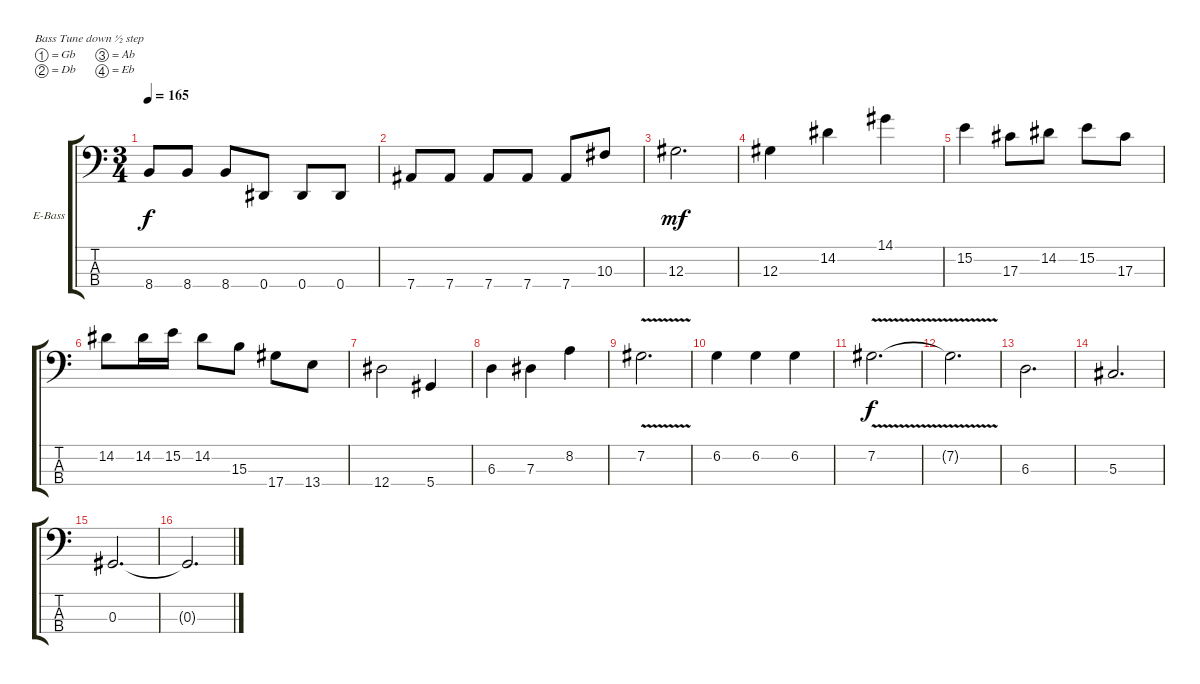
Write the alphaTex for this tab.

\bracketExtendMode groupsimilarinstruments
\firstSystemTrackNameOrientation horizontal
\otherSystemsTrackNameOrientation horizontal
\track ("Electric Bass" "E-Bass") {instrument electricbassfinger}
\staff {score tabs}
\tuning (Gb2 Db2 Ab1 Eb1)
\ts (3 4)
\tempo 165
\clef f4
\ks c
8.4.8{dy f} 8.4.8 8.4.8 0.4.8 0.4.8 0.4.8 |
7.4.8 7.4.8 7.4.8 7.4.8 7.4.8 10.3.8 |
12.3.2{d dy mf} |
12.3.4 14.2.4 14.1.4 |
15.2.4 17.3.8 14.2.8 15.2.8 17.3.8 |
14.2.8 14.2.16 15.2.16 14.2.8 15.3.8 17.4.8 13.4.8 |
12.4.2 5.4.4 |
6.3.4 7.3.4 8.2.4 |
7.2{v}.2{d} |
6.2.4 6.2.4 6.2.4 |
7.2{v}.2{d dy f} |
7.2{v t}.2{d} |
6.3.2{d} |
5.3.2{d} |
0.3.2{d} |
0.3{t}.2{d}
